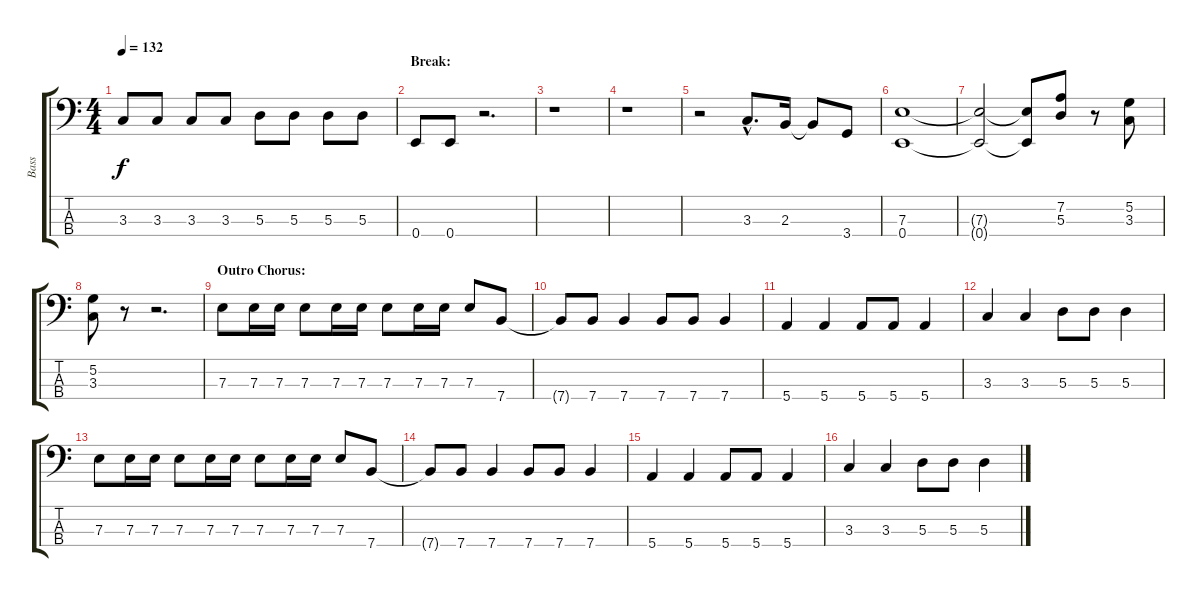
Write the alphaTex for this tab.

\track ("Bass" "Bass") {instrument electricbasspick}
\staff {score tabs}
\tuning (G2 D2 A1 E1) {hide}
\ts (4 4)
\tempo 132
\clef f4
\ks c
3.3.8{dy f} 3.3.8 3.3.8 3.3.8 5.3.8 5.3.8 5.3.8 5.3.8 |
\section ("" "Break:")
0.4.8 0.4.8 r.2{d} |
r.1 |
r.1 |
r.2 3.3{hac}.8{d} 2.3.16 2.3{t}.8 3.4.8 |
(7.3 0.4).1 |
(7.3{t} 0.4{t}).2 (7.3{t} 0.4{t}).8 (7.2 5.3).8 r.8 (5.2 3.3).8 |
(5.2 3.3).8 r.8 r.2{d} |
\section ("" "Outro Chorus:")
7.3.8 7.3.16 7.3.16 7.3.8 7.3.16 7.3.16 7.3.8 7.3.16 7.3.16 7.3.8 7.4.8 |
7.4{t}.8 7.4.8 7.4.4 7.4.8 7.4.8 7.4.4 |
5.4.4 5.4.4 5.4.8 5.4.8 5.4.4 |
3.3.4 3.3.4 5.3.8 5.3.8 5.3.4 |
7.3.8 7.3.16 7.3.16 7.3.8 7.3.16 7.3.16 7.3.8 7.3.16 7.3.16 7.3.8 7.4.8 |
7.4{t}.8 7.4.8 7.4.4 7.4.8 7.4.8 7.4.4 |
5.4.4 5.4.4 5.4.8 5.4.8 5.4.4 |
3.3.4 3.3.4 5.3.8 5.3.8 5.3.4
